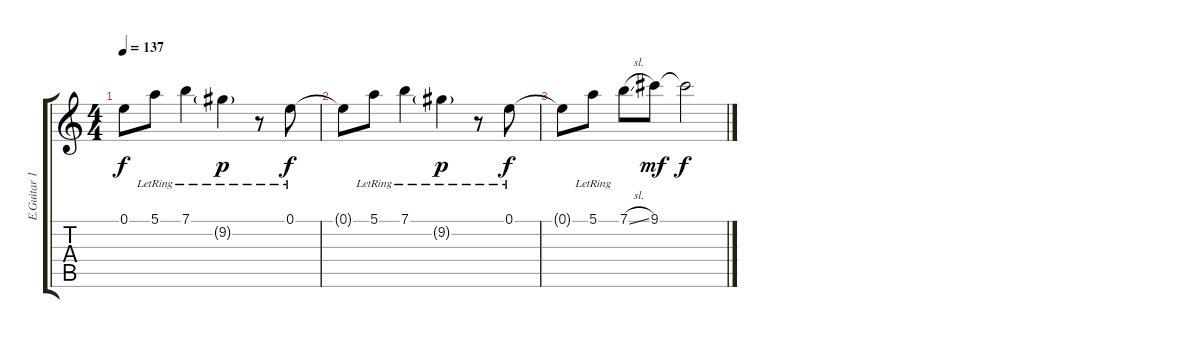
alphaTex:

\track ("E.Guitar 1 (Gotou)" "E.Guitar 1") {instrument distortionguitar}
\staff {score tabs}
\tuning (E4 B3 G3 D3 A2 E2) {hide}
\ts (4 4)
\tempo 137
\clef g2
\ks c
0.1{t}.8{dy f} 5.1{lr}.8 7.1{lr}.4 9.2{g lr}.4{dy p} r.8 0.1{lr}.8{dy f} |
0.1{t}.8 5.1{lr}.8 7.1{lr}.4 9.2{g lr}.4{dy p} r.8 0.1{lr}.8{dy f} |
0.1{t}.8 5.1{lr}.8 7.1{sl}.8 9.1.8{dy mf} 9.1{t}.2{dy f}
